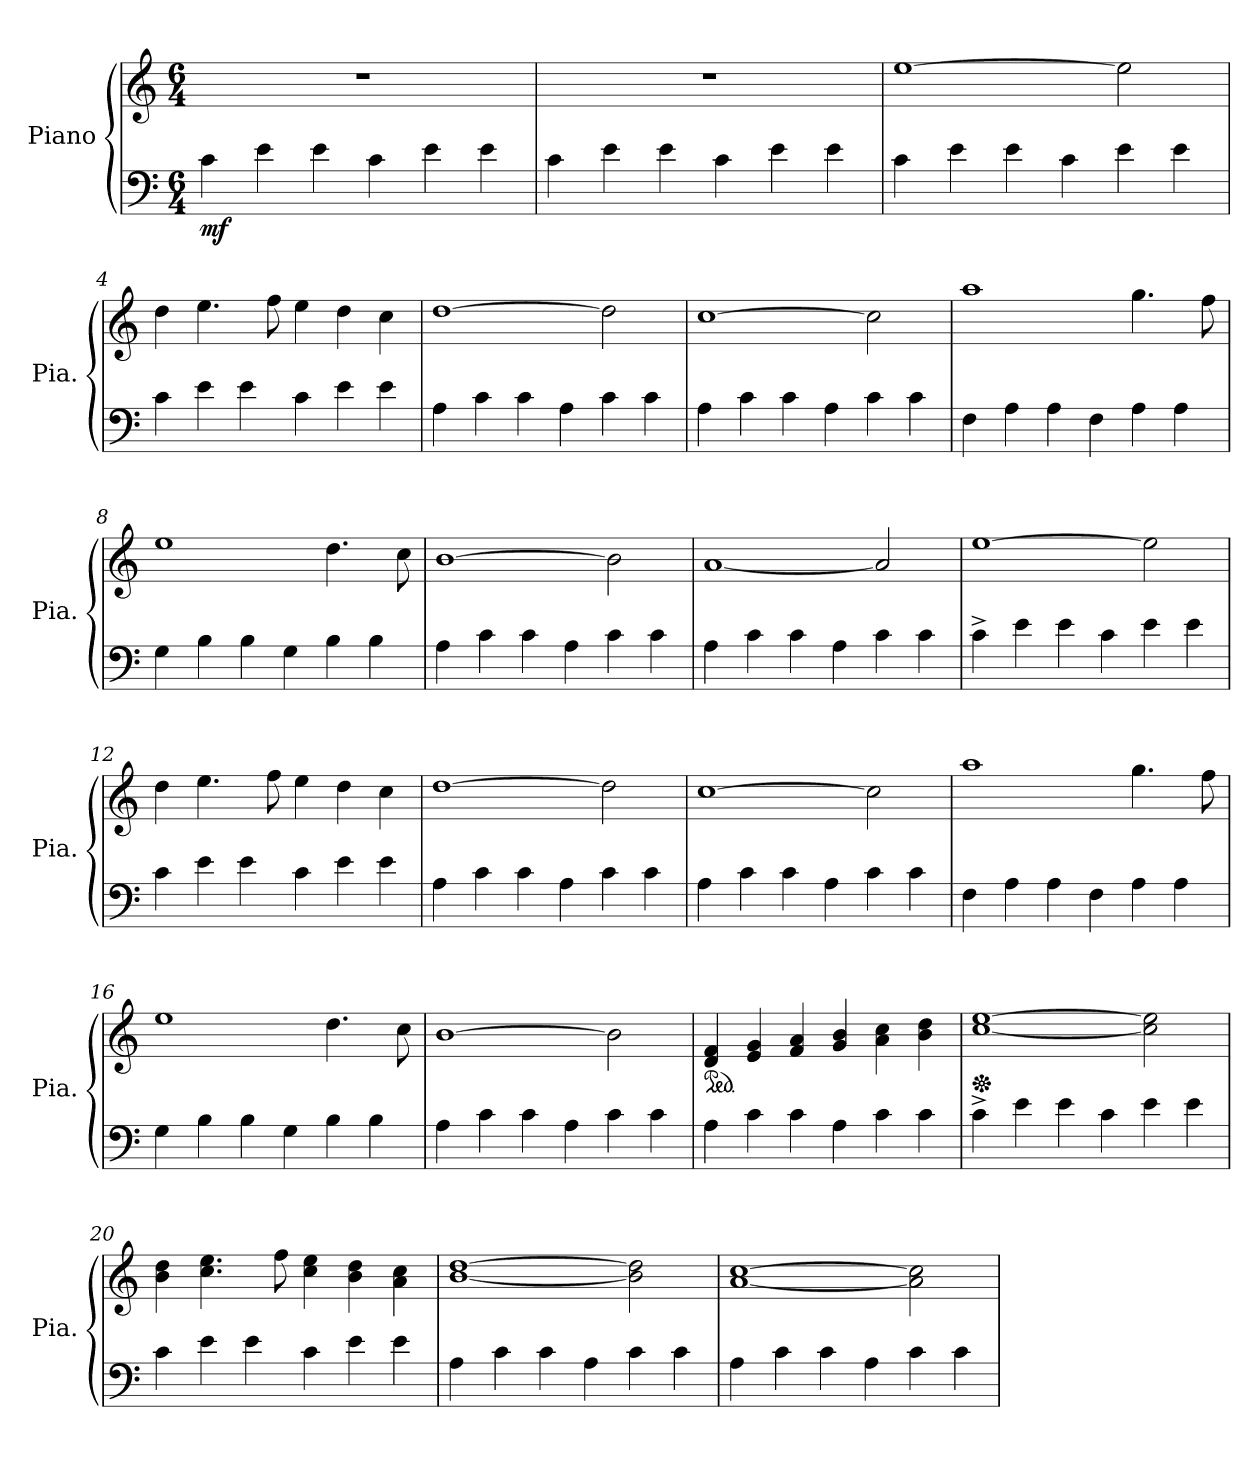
**kern	**kern	**dynam
*part1	*part1	*part1
*staff2	*staff1	*staff1/2
*I"Piano	*	*
*I'Pia.	*	*
*clefF4	*clefG2	*
*k[]	*k[]	*
*M6/4	*M6/4	*
*MM162	*MM162	*
=1	=1	=1
!	!	!LO:DY:b=2
4c\	1.r	mf
4e\	.	.
4e\	.	.
4c\	.	.
4e\	.	.
4e\	.	.
=2	=2	=2
4c\	1.r	.
4e\	.	.
4e\	.	.
4c\	.	.
4e\	.	.
4e\	.	.
=3	=3	=3
4c\	[1ee	.
4e\	.	.
4e\	.	.
4c\	.	.
4e\	2ee\]	.
4e\	.	.
=4	=4	=4
4c\	4dd\	.
4e\	4.ee\	.
4e\	.	.
.	8ff\	.
4c\	4ee\	.
4e\	4dd\	.
4e\	4cc\	.
=5	=5	=5
4A\	[1dd	.
4c\	.	.
4c\	.	.
4A\	.	.
4c\	2dd\]	.
4c\	.	.
!!LO:LB:g=z
=6	=6	=6
4A\	[1cc	.
4c\	.	.
4c\	.	.
4A\	.	.
4c\	2cc\]	.
4c\	.	.
=7	=7	=7
4F\	1aa	.
4A\	.	.
4A\	.	.
4F\	.	.
4A\	4.gg\	.
4A\	.	.
.	8ff\	.
=8	=8	=8
4G\	1ee	.
4B\	.	.
4B\	.	.
4G\	.	.
4B\	4.dd\	.
4B\	.	.
.	8cc\	.
=9	=9	=9
4A\	[1b	.
4c\	.	.
4c\	.	.
4A\	.	.
4c\	2b\]	.
4c\	.	.
=10	=10	=10
4A\	[1a	.
4c\	.	.
4c\	.	.
4A\	.	.
4c\	2a/]	.
4c\	.	.
=11	=11	=11
4c^\	[1ee	.
4e\	.	.
4e\	.	.
4c\	.	.
4e\	2ee\]	.
4e\	.	.
!!LO:LB:g=z
=12	=12	=12
4c\	4dd\	.
4e\	4.ee\	.
4e\	.	.
.	8ff\	.
4c\	4ee\	.
4e\	4dd\	.
4e\	4cc\	.
=13	=13	=13
4A\	[1dd	.
4c\	.	.
4c\	.	.
4A\	.	.
4c\	2dd\]	.
4c\	.	.
=14	=14	=14
4A\	[1cc	.
4c\	.	.
4c\	.	.
4A\	.	.
4c\	2cc\]	.
4c\	.	.
=15	=15	=15
4F\	1aa	.
4A\	.	.
4A\	.	.
4F\	.	.
4A\	4.gg\	.
4A\	.	.
.	8ff\	.
=16	=16	=16
4G\	1ee	.
4B\	.	.
4B\	.	.
4G\	.	.
4B\	4.dd\	.
4B\	.	.
.	8cc\	.
=17	=17	=17
4A\	[1b	.
4c\	.	.
4c\	.	.
4A\	.	.
4c\	2b\]	.
4c\	.	.
!!LO:LB:g=z
=18	=18	=18
*	*ped	*
4A\	4d/ 4f/	.
4c\	4e/ 4g/	.
4c\	4f/ 4a/	.
4A\	4g/ 4b/	.
4c\	4a\ 4cc\	.
4c\	4b\ 4dd\	.
=19	=19	=19
*	*Xped	*
4c^\	[1cc [1ee	.
4e\	.	.
4e\	.	.
4c\	.	.
4e\	2cc\] 2ee\]	.
4e\	.	.
=20	=20	=20
4c\	4b\ 4dd\	.
4e\	4.cc\ 4.ee\	.
4e\	.	.
.	8ff\	.
4c\	4cc\ 4ee\	.
4e\	4b\ 4dd\	.
4e\	4a\ 4cc\	.
=21	=21	=21
4A\	[1b [1dd	.
4c\	.	.
4c\	.	.
4A\	.	.
4c\	2b\] 2dd\]	.
4c\	.	.
=22	=22	=22
4A\	[1a [1cc	.
4c\	.	.
4c\	.	.
4A\	.	.
4c\	2a\] 2cc\]	.
4c\	.	.
=	=	=
*-	*-	*-
